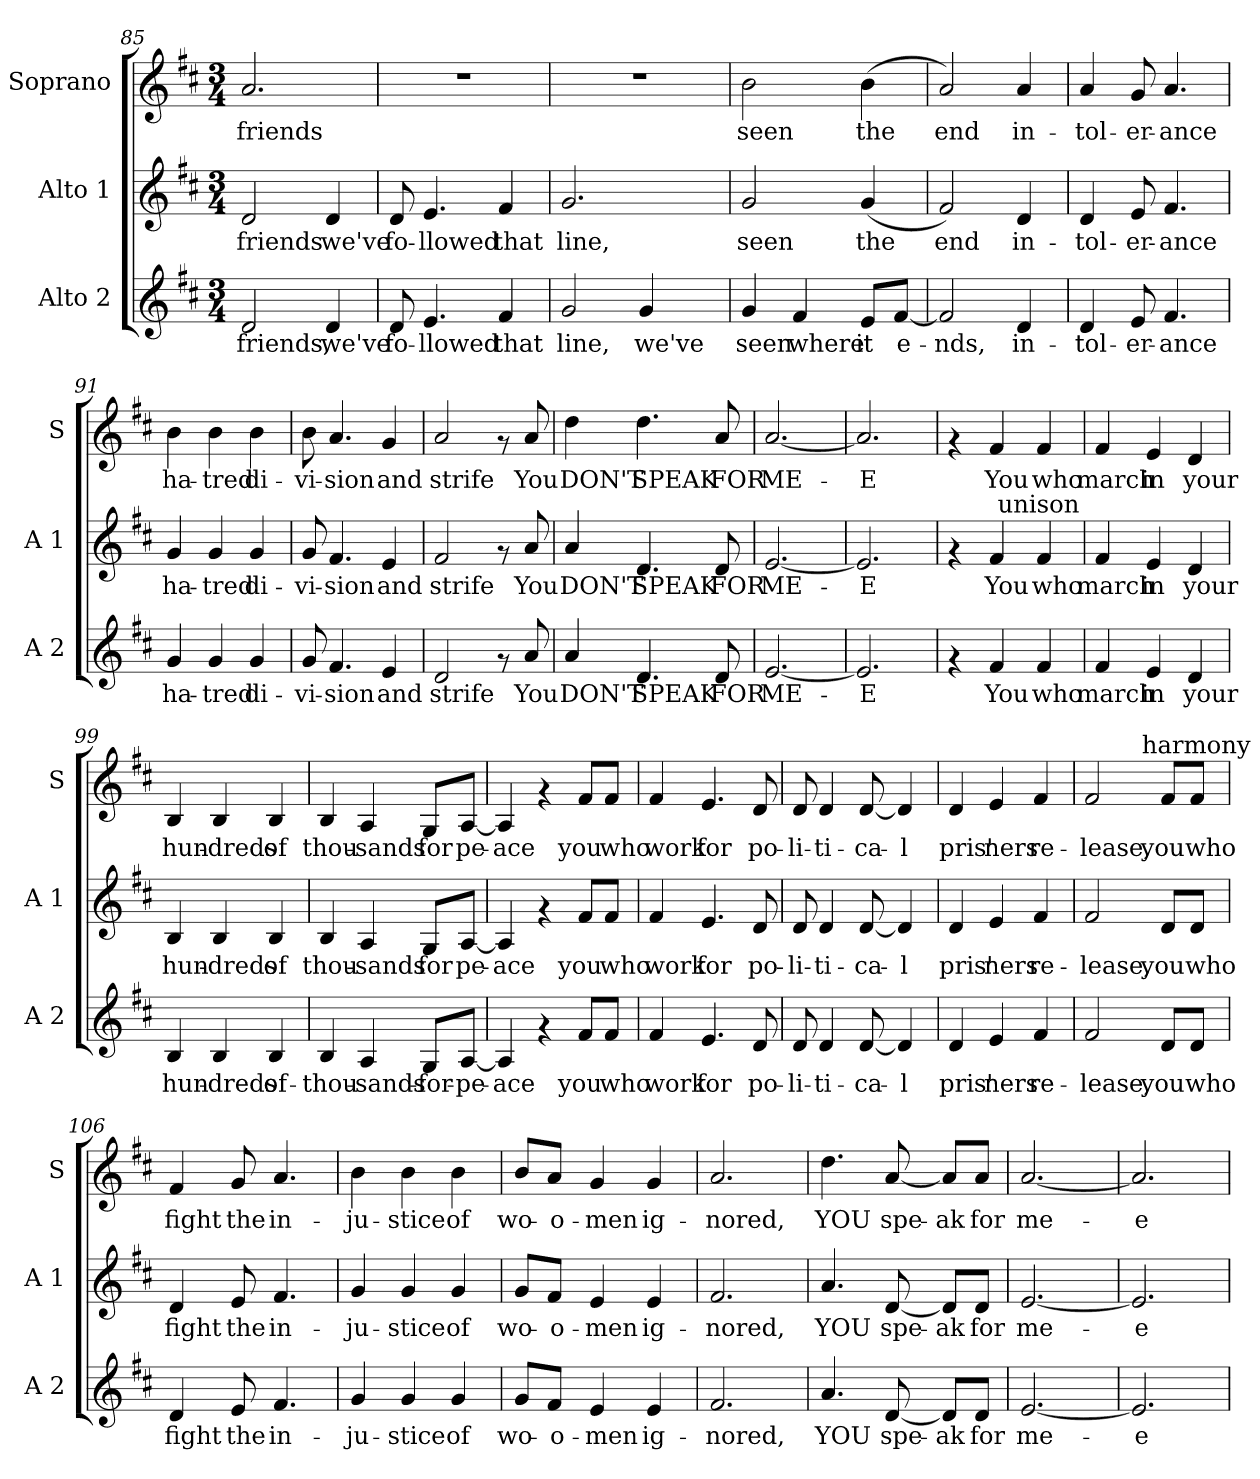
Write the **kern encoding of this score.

**kern	**text	**kern	**text	**kern	**text
*part3	*part3	*part2	*part2	*part1	*part1
*staff3	*staff3	*staff2	*staff2	*staff1	*staff1
*I"Alto 2	*	*I"Alto 1	*	*I"Soprano	*
*I'A 2	*	*I'A 1	*	*I'S	*
*clefG2	*	*clefG2	*	*clefG2	*
*k[f#c#]	*	*k[f#c#]	*	*k[f#c#]	*
*D:	*	*D:	*	*D:	*
*M3/4	*	*M3/4	*	*M3/4	*
=85	=85	=85	=85	=85	=85
!	!LO:LY:b:cj	!	!LO:LY:b:cj	!	!LO:LY:b:cj
2d/	friends,	2d/	friends	2.a/	friends
!	!LO:LY:b:cj	!	!LO:LY:b:cj	!	!
4d/	we've	4d/	we've	.	.
!!LO:LB:g=z
=86	=86	=86	=86	=86	=86
!	!LO:LY:b:cj	!	!LO:LY:b:cj	!	!
8d/	fo-	8d/	fo-	2.r	.
!	!LO:LY:b:cj	!	!LO:LY:b:cj	!	!
4.e/	-llowed	4.e/	-llowed	.	.
!	!LO:LY:b:cj	!	!LO:LY:b:cj	!	!
4f#/	that	4f#/	that	.	.
=87	=87	=87	=87	=87	=87
!	!LO:LY:b:cj	!	!LO:LY:b:cj	!	!
2g/	line,	2.g/	line,	2.r	.
!	!LO:LY:b:cj	!	!	!	!
4g/	we've	.	.	.	.
=88	=88	=88	=88	=88	=88
!	!LO:LY:b:cj	!	!LO:LY:b:cj	!	!LO:LY:b:cj
4g/	seen	2g/	seen	2b\	seen
!	!LO:LY:b:cj	!	!	!	!
4f#/	where	.	.	.	.
!	!LO:LY:b:cj	!	!LO:LY:b:cj	!	!LO:LY:b:cj
8e/L	it	(<4g/	the	(>4b\	the
!	!LO:LY:b:cj	!	!	!	!
[<8f#/J	e-	.	.	.	.
=89	=89	=89	=89	=89	=89
!	!LO:LY:b:cj	!	!LO:LY:b:cj	!	!LO:LY:b:cj
2f#/]	-nds,	2f#/)	end	2a/)	end
!	!LO:LY:b:cj	!	!LO:LY:b:cj	!	!LO:LY:b:cj
4d/	in-	4d/	in-	4a/	in-
=90	=90	=90	=90	=90	=90
!	!LO:LY:b:cj	!	!LO:LY:b:cj	!	!LO:LY:b:cj
4d/	-tol-	4d/	-tol-	4a/	-tol-
!	!LO:LY:b:cj	!	!LO:LY:b:cj	!	!LO:LY:b:cj
8e/	-er-	8e/	-er-	8g/	-er-
!	!LO:LY:b:cj	!	!LO:LY:b:cj	!	!LO:LY:b:cj
4.f#/	-ance	4.f#/	-ance	4.a/	-ance
=91	=91	=91	=91	=91	=91
!	!LO:LY:b:cj	!	!LO:LY:b:cj	!	!LO:LY:b:cj
4g/	ha-	4g/	ha-	4b\	ha-
!	!LO:LY:b:cj	!	!LO:LY:b:cj	!	!LO:LY:b:cj
4g/	-tred	4g/	-tred	4b\	-tred
!	!LO:LY:b:cj	!	!LO:LY:b:cj	!	!LO:LY:b:cj
4g/	di-	4g/	di-	4b\	di-
!!LO:PB:g=z
=92	=92	=92	=92	=92	=92
!	!LO:LY:b:cj	!	!LO:LY:b:cj	!	!LO:LY:b:cj
8g/	-vi-	8g/	-vi-	8b\	-vi-
!	!LO:LY:b:cj	!	!LO:LY:b:cj	!	!LO:LY:b:cj
4.f#/	-sion	4.f#/	-sion	4.a/	-sion
!	!LO:LY:b:cj	!	!LO:LY:b:cj	!	!LO:LY:b:cj
4e/	and	4e/	and	4g/	and
=93	=93	=93	=93	=93	=93
!	!LO:LY:b:cj	!	!LO:LY:b:cj	!	!LO:LY:b:cj
2d/	strife	2f#/	strife	2a/	strife
8rf	.	8rf	.	8rf	.
!	!LO:LY:b:cj	!	!LO:LY:b:cj	!	!LO:LY:b:cj
8a/	You	8a/	You	8a/	You
=94	=94	=94	=94	=94	=94
!	!LO:LY:b:cj	!	!LO:LY:b:cj	!	!LO:LY:b:cj
4a/	DON'T	4a/	DON'T	4dd\	DON'T
!	!LO:LY:b:cj	!	!LO:LY:b:cj	!	!LO:LY:b:cj
4.d/	SPEAK	4.d/	SPEAK	4.dd\	SPEAK
!	!LO:LY:b:cj	!	!LO:LY:b:cj	!	!LO:LY:b:cj
8d/	FOR	8d/	FOR	8a/	FOR
=95	=95	=95	=95	=95	=95
!	!LO:LY:b:cj	!	!LO:LY:b:cj	!	!LO:LY:b:cj
[<2.e/	ME-	[<2.e/	ME-	[<2.a/	ME-
=96	=96	=96	=96	=96	=96
!	!LO:LY:b:cj	!	!LO:LY:b:cj	!	!LO:LY:b:cj
2.e/]	-E	2.e/]	-E	2.a/]	-E
=97	=97	=97	=97	=97	=97
*	*	*^	*	*	*
4rf	.	4rf	4ryy	.	4rf	.
!	!LO:LY:b:cj	!	!	!LO:LY:b:cj	!	!LO:LY:b:cj
4f#/	You	4f#/	64ryy	You	4f#/	You
!	!	!	!LO:TX:a:t=unison	!	!	!
.	.	.	4ryy	.	.	.
!	!LO:LY:b:cj	!	!	!LO:LY:b:cj	!	!LO:LY:b:cj
4f#/	who	4f#/	.	who	4f#/	who
.	.	.	8...ryy	.	.	.
=98	=98	=98	=98	=98	=98	=98
!	!LO:LY:b:cj	!	!	!LO:LY:b:cj	!	!LO:LY:b:cj
*	*	*v	*v	*	*	*
4f#/	march	4f#/	march	4f#/	march
!	!LO:LY:b:cj	!	!LO:LY:b:cj	!	!LO:LY:b:cj
4e/	in	4e/	in	4e/	in
!	!LO:LY:b:cj	!	!LO:LY:b:cj	!	!LO:LY:b:cj
4d/	your	4d/	your	4d/	your
!!LO:LB:g=z
=99	=99	=99	=99	=99	=99
!	!LO:LY:b:cj	!	!LO:LY:b:cj	!	!LO:LY:b:cj
4B/	hun-	4B/	hun-	4B/	hun-
!	!LO:LY:b:cj	!	!LO:LY:b:cj	!	!LO:LY:b:cj
4B/	-dreds	4B/	-dreds	4B/	-dreds
!	!LO:LY:b:cj	!	!LO:LY:b:cj	!	!LO:LY:b:cj
4B/	of-	4B/	of	4B/	of
=100	=100	=100	=100	=100	=100
!	!LO:LY:b:cj	!	!LO:LY:b:cj	!	!LO:LY:b:cj
4B/	-thou-	4B/	thou-	4B/	thou-
!	!LO:LY:b:cj	!	!LO:LY:b:cj	!	!LO:LY:b:cj
4A/	-sands-	4A/	-sands	4A/	-sands
!	!LO:LY:b:cj	!	!LO:LY:b:cj	!	!LO:LY:b:cj
8G/L	-for-	8G/L	for	8G/L	for
!	!LO:LY:b:cj	!	!LO:LY:b:cj	!	!LO:LY:b:cj
[<8A/J	-pe-	[<8A/J	pe-	[<8A/J	pe-
=101	=101	=101	=101	=101	=101
!	!LO:LY:b:cj	!	!LO:LY:b:cj	!	!LO:LY:b:cj
4A/]	-ace	4A/]	-ace	4A/]	-ace
4rf	.	4rf	.	4rf	.
!	!LO:LY:b:cj	!	!LO:LY:b:cj	!	!LO:LY:b:cj
8f#/L	you	8f#/L	you	8f#/L	you
!	!LO:LY:b:cj	!	!LO:LY:b:cj	!	!LO:LY:b:cj
8f#/J	who	8f#/J	who	8f#/J	who
=102	=102	=102	=102	=102	=102
!	!LO:LY:b:cj	!	!LO:LY:b:cj	!	!LO:LY:b:cj
4f#/	work	4f#/	work	4f#/	work
!	!LO:LY:b:cj	!	!LO:LY:b:cj	!	!LO:LY:b:cj
4.e/	for	4.e/	for	4.e/	for
!	!LO:LY:b:cj	!	!LO:LY:b:cj	!	!LO:LY:b:cj
8d/	po-	8d/	po-	8d/	po-
=103	=103	=103	=103	=103	=103
!	!LO:LY:b:cj	!	!LO:LY:b:cj	!	!LO:LY:b:cj
8d/	-li-	8d/	-li-	8d/	-li-
!	!LO:LY:b:cj	!	!LO:LY:b:cj	!	!LO:LY:b:cj
4d/	-ti-	4d/	-ti-	4d/	-ti-
!	!LO:LY:b:cj	!	!LO:LY:b:cj	!	!LO:LY:b:cj
[<8d/	-ca-	[<8d/	-ca-	[<8d/	-ca-
!	!LO:LY:b:cj	!	!LO:LY:b:cj	!	!LO:LY:b:cj
4d/]	-l	4d/]	-l	4d/]	-l
=104	=104	=104	=104	=104	=104
!	!LO:LY:b:cj	!	!LO:LY:b:cj	!	!LO:LY:b:cj
4d/	pris'	4d/	pris'	4d/	pris'
!	!LO:LY:b:cj	!	!LO:LY:b:cj	!	!LO:LY:b:cj
4e/	ners	4e/	ners	4e/	ners
!	!LO:LY:b:cj	!	!LO:LY:b:cj	!	!LO:LY:b:cj
4f#/	re-	4f#/	re-	4f#/	re-
!!LO:LB:g=z
=105	=105	=105	=105	=105	=105
!	!LO:LY:b:cj	!	!LO:LY:b:cj	!	!LO:LY:b:cj
*	*	*	*	*^	*
2f#/	-lease,	2f#/	-lease,	2f#/	4..ryy	-lease,
!	!	!	!	!	!LO:TX:a:t=harmony	!
.	.	.	.	.	4ryy	.
!	!LO:LY:b:cj	!	!LO:LY:b:cj	!	!	!LO:LY:b:cj
8d/L	you	8d/L	you	8f#/L	.	you
!	!LO:LY:b:cj	!	!LO:LY:b:cj	!	!	!LO:LY:b:cj
8d/J	who	8d/J	who	8f#/J	.	who
.	.	.	.	.	16ryy	.
=106	=106	=106	=106	=106	=106	=106
!	!LO:LY:b:cj	!	!LO:LY:b:cj	!	!	!LO:LY:b:cj
*	*	*	*	*v	*v	*
4d/	fight	4d/	fight	4f#/	fight
!	!LO:LY:b:cj	!	!LO:LY:b:cj	!	!LO:LY:b:cj
8e/	the	8e/	the	8g/	the
!	!LO:LY:b:cj	!	!LO:LY:b:cj	!	!LO:LY:b:cj
4.f#/	in-	4.f#/	in-	4.a/	in-
=107	=107	=107	=107	=107	=107
!	!LO:LY:b:cj	!	!LO:LY:b:cj	!	!LO:LY:b:cj
4g/	-ju-	4g/	-ju-	4b\	-ju-
!	!LO:LY:b:cj	!	!LO:LY:b:cj	!	!LO:LY:b:cj
4g/	-stice	4g/	-stice	4b\	-stice
!	!LO:LY:b:cj	!	!LO:LY:b:cj	!	!LO:LY:b:cj
4g/	of	4g/	of	4b\	of
=108	=108	=108	=108	=108	=108
!	!LO:LY:b:cj	!	!LO:LY:b:cj	!	!LO:LY:b:cj
8g/L	wo-	8g/L	wo-	8b/L	wo-
!	!LO:LY:b:cj	!	!LO:LY:b:cj	!	!LO:LY:b:cj
8f#/J	-o-	8f#/J	-o-	8a/J	-o-
!	!LO:LY:b:cj	!	!LO:LY:b:cj	!	!LO:LY:b:cj
4e/	-men	4e/	-men	4g/	-men
!	!LO:LY:b:cj	!	!LO:LY:b:cj	!	!LO:LY:b:cj
4e/	ig-	4e/	ig-	4g/	ig-
=109	=109	=109	=109	=109	=109
!	!LO:LY:b:cj	!	!LO:LY:b:cj	!	!LO:LY:b:cj
2.f#/	-nored,	2.f#/	-nored,	2.a/	-nored,
=110	=110	=110	=110	=110	=110
!	!LO:LY:b:cj	!	!LO:LY:b:cj	!	!LO:LY:b:cj
4.a/	YOU	4.a/	YOU	4.dd\	YOU
!	!LO:LY:b:cj	!	!LO:LY:b:cj	!	!LO:LY:b:cj
[<8d/	spe-	[<8d/	spe-	[<8a/	spe-
!	!LO:LY:b:cj	!	!LO:LY:b:cj	!	!LO:LY:b:cj
8d/L]	-ak	8d/L]	-ak	8a/L]	-ak
!	!LO:LY:b:cj	!	!LO:LY:b:cj	!	!LO:LY:b:cj
8d/J	for	8d/J	for	8a/J	for
=111	=111	=111	=111	=111	=111
!	!LO:LY:b:cj	!	!LO:LY:b:cj	!	!LO:LY:b:cj
[>2.e/	me-	[>2.e/	me-	[>2.a/	me-
!!LO:PB:g=z
=112	=112	=112	=112	=112	=112
!	!LO:LY:b:cj	!	!LO:LY:b:cj	!	!LO:LY:b:cj
2.e/]	-e	2.e/]	-e	2.a/]	-e
=	=	=	=	=	=
*-	*-	*-	*-	*-	*-
